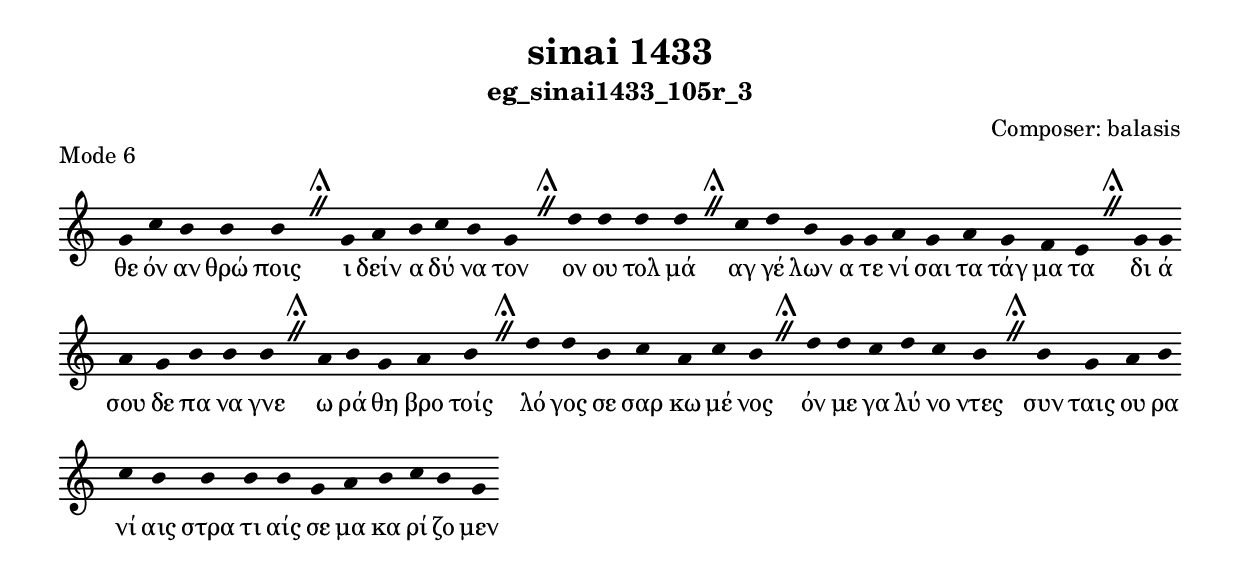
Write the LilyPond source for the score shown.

\include "gregorian.ly"

	\header {
 	  title = "sinai 1433"
	  subtitle = "eg_sinai1433_105r_3"
	  composer = "Composer: balasis"
	  piece = "Mode 6"
	}

	chant = {
	  g'4 c''4 b'4 b'4 b'4 \divisioMaior
 g'4 a'4 b'4 c''4 b'4 g'4 \divisioMaior
 d''4 d''4 d''4 d''4 \divisioMaior
 c''4 d''4 b'4 g'4 g'4 a'4 g'4 a'4 g'4 f'4 e'4 \divisioMaior
 g'4 g'4 a'4 g'4 b'4 b'4 b'4 \divisioMaior
 a'4 b'4 g'4 a'4 b'4 \divisioMaior
 d''4 d''4 b'4 c''4 a'4 c''4 b'4 \divisioMaior
 d''4 d''4 c''4 d''4 c''4 b'4 \divisioMaior
 b'4 g'4 a'4 b'4 c''4 b'4 b'4 b'4 b'4 g'4 a'4 b'4 c''4 b'4 g'4\finalis
	}

	verba = \lyricmode {θε όν αν θρώ ποις 
ι δείν α δύ να τον 
ον ου τολ μά 
αγ γέ λων α τε νί σαι τα τάγ μα τα 
δι ά σου δε πα να γνε 
ω ρά θη βρο τοίς 
λό γος σε σαρ κω μέ νος 
όν με γα λύ νο ντες 
συν ταις ου ρα νί αις στρα τι αίς σε μα κα ρί ζο μεν 
	}


	\score {
	  \new Staff <<
	  \new Voice = "melody" \chant
	  \new Lyrics = "one" \lyricsto melody \verba
	  >>
	  \layout {
	    \context {
	      \Staff
	      \remove "Time_signature_engraver"
	      \remove "Bar_engraver"
	    }
	    \context {
	      \Voice
	      \remove "Stem_engraver"
	    }
	  }
	}